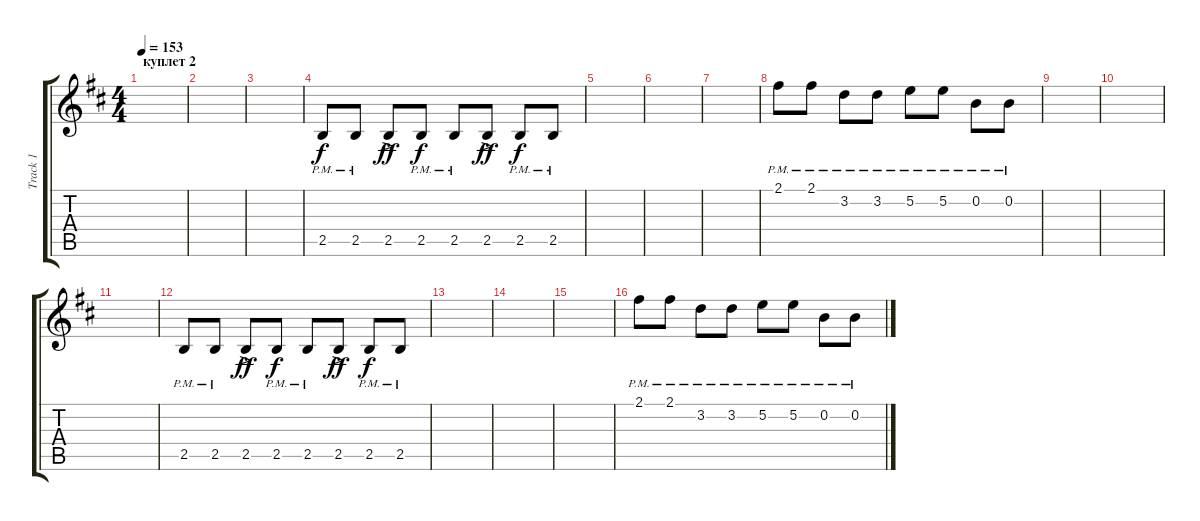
\track ("Track 1" "Track 1") {instrument overdrivenguitar}
\staff {score tabs}
\tuning (E4 B3 G3 D3 A2 D2) {hide}
\ts (4 4)
\section ("" "куплет 2")
\tempo 153
\clef g2
\ks bminor
|
|
|
2.5{pm}.8 2.5{pm}.8 2.5{ac}.8{dy ff} 2.5{pm}.8{dy f} 2.5{pm}.8 2.5{ac}.8{dy ff} 2.5{pm}.8{dy f} 2.5{pm}.8 |
|
|
|
2.1{pm}.8 2.1{pm}.8 3.2{pm}.8 3.2{pm}.8 5.2{pm}.8 5.2{pm}.8 0.2{pm}.8 0.2{pm}.8 |
|
|
|
2.5{pm}.8 2.5{pm}.8 2.5{ac}.8{dy ff} 2.5{pm}.8{dy f} 2.5{pm}.8 2.5{ac}.8{dy ff} 2.5{pm}.8{dy f} 2.5{pm}.8 |
|
|
|
2.1{pm}.8 2.1{pm}.8 3.2{pm}.8 3.2{pm}.8 5.2{pm}.8 5.2{pm}.8 0.2{pm}.8 0.2{pm}.8
